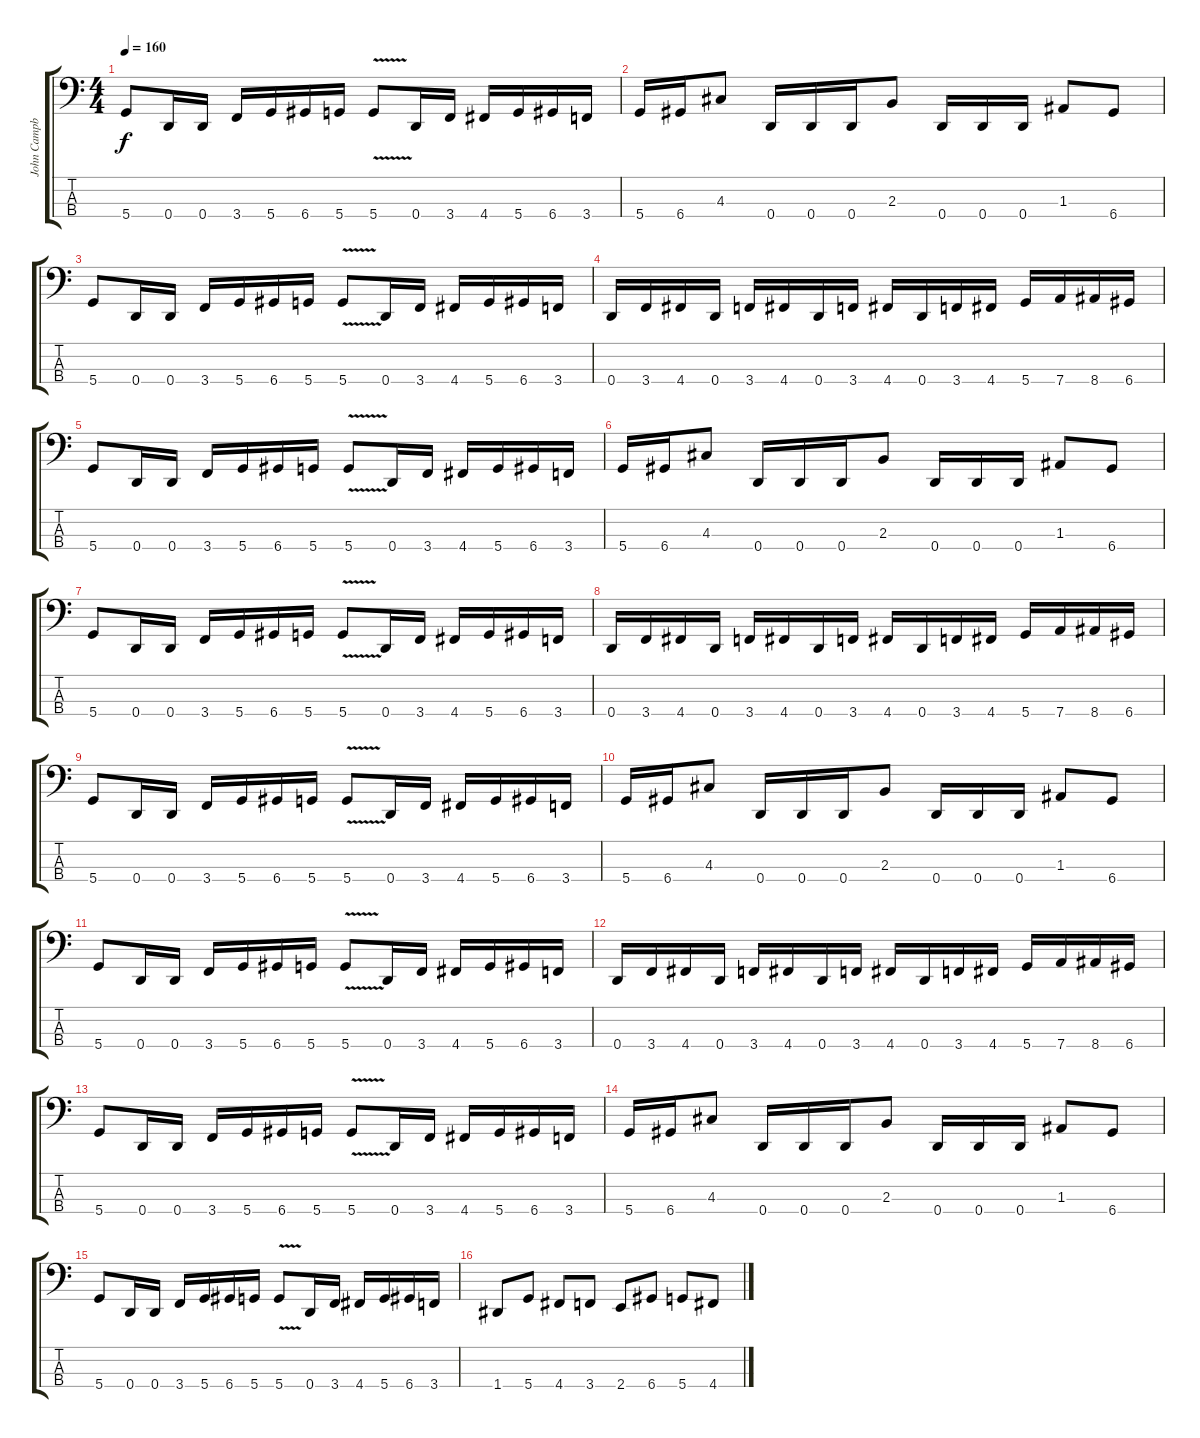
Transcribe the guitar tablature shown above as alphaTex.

\track ("John Campbell" "John Campb") {instrument electricbasspick}
\staff {score tabs}
\tuning (G2 D2 A1 D1) {hide}
\ts (4 4)
\tempo 160
\clef f4
\ks c
5.4.8{dy f} 0.4.16 0.4.16 3.4.16 5.4.16 6.4.16 5.4.16 5.4{v}.8 0.4.16 3.4.16 4.4.16 5.4.16 6.4.16 3.4.16 |
5.4.16 6.4.16 4.3.8 0.4.16 0.4.16 0.4.16 2.3.8 0.4.16 0.4.16 0.4.16 1.3.8 6.4.8 |
5.4.8 0.4.16 0.4.16 3.4.16 5.4.16 6.4.16 5.4.16 5.4{v}.8 0.4.16 3.4.16 4.4.16 5.4.16 6.4.16 3.4.16 |
0.4.16 3.4.16 4.4.16 0.4.16 3.4.16 4.4.16 0.4.16 3.4.16 4.4.16 0.4.16 3.4.16 4.4.16 5.4.16 7.4.16 8.4.16 6.4.16 |
5.4.8 0.4.16 0.4.16 3.4.16 5.4.16 6.4.16 5.4.16 5.4{v}.8 0.4.16 3.4.16 4.4.16 5.4.16 6.4.16 3.4.16 |
5.4.16 6.4.16 4.3.8 0.4.16 0.4.16 0.4.16 2.3.8 0.4.16 0.4.16 0.4.16 1.3.8 6.4.8 |
5.4.8 0.4.16 0.4.16 3.4.16 5.4.16 6.4.16 5.4.16 5.4{v}.8 0.4.16 3.4.16 4.4.16 5.4.16 6.4.16 3.4.16 |
0.4.16 3.4.16 4.4.16 0.4.16 3.4.16 4.4.16 0.4.16 3.4.16 4.4.16 0.4.16 3.4.16 4.4.16 5.4.16 7.4.16 8.4.16 6.4.16 |
5.4.8 0.4.16 0.4.16 3.4.16 5.4.16 6.4.16 5.4.16 5.4{v}.8 0.4.16 3.4.16 4.4.16 5.4.16 6.4.16 3.4.16 |
5.4.16 6.4.16 4.3.8 0.4.16 0.4.16 0.4.16 2.3.8 0.4.16 0.4.16 0.4.16 1.3.8 6.4.8 |
5.4.8 0.4.16 0.4.16 3.4.16 5.4.16 6.4.16 5.4.16 5.4{v}.8 0.4.16 3.4.16 4.4.16 5.4.16 6.4.16 3.4.16 |
0.4.16 3.4.16 4.4.16 0.4.16 3.4.16 4.4.16 0.4.16 3.4.16 4.4.16 0.4.16 3.4.16 4.4.16 5.4.16 7.4.16 8.4.16 6.4.16 |
5.4.8 0.4.16 0.4.16 3.4.16 5.4.16 6.4.16 5.4.16 5.4{v}.8 0.4.16 3.4.16 4.4.16 5.4.16 6.4.16 3.4.16 |
5.4.16 6.4.16 4.3.8 0.4.16 0.4.16 0.4.16 2.3.8 0.4.16 0.4.16 0.4.16 1.3.8 6.4.8 |
5.4.8 0.4.16 0.4.16 3.4.16 5.4.16 6.4.16 5.4.16 5.4{v}.8 0.4.16 3.4.16 4.4.16 5.4.16 6.4.16 3.4.16 |
1.4.8 5.4.8 4.4.8 3.4.8 2.4.8 6.4.8 5.4.8 4.4.8
